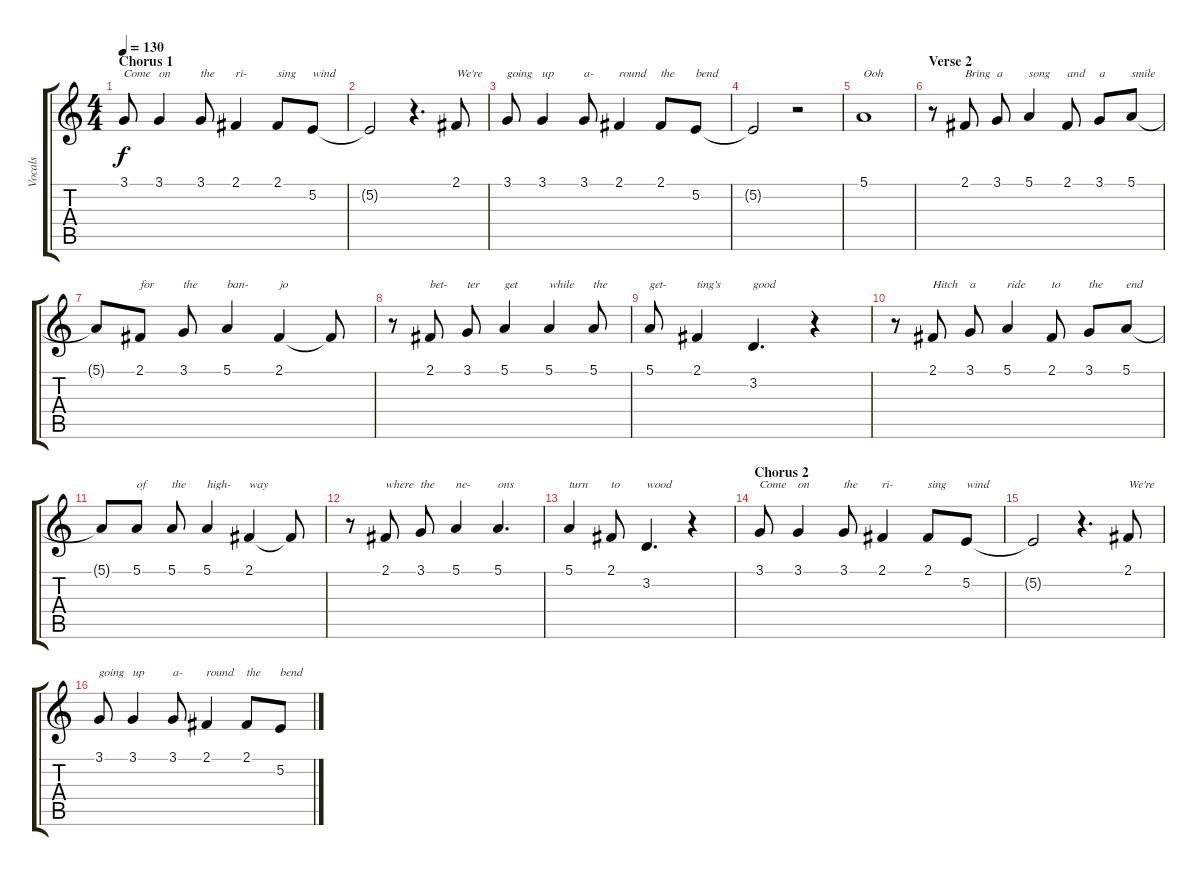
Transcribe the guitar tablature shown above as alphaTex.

\track ("Vocals" "Vocals") {instrument lead3calliope}
\staff {score tabs}
\tuning (E4 B3 G3 D3 A2 E2) {hide}
\ts (4 4)
\section ("" "Chorus 1")
\tempo 130
\clef g2
\ks c
3.1.8{txt "Come" dy f} 3.1.4{txt "on"} 3.1.8{txt "the"} 2.1.4{txt "ri-"} 2.1.8{txt "sing"} 5.2.8{txt "wind"} |
5.2{t}.2 r.4{d} 2.1.8{txt "We're"} |
3.1.8{txt "going"} 3.1.4{txt "up"} 3.1.8{txt "a-"} 2.1.4{txt "round"} 2.1.8{txt "the"} 5.2.8{txt "bend"} |
5.2{t}.2 r.2 |
5.1.1{txt "Ooh"} |
\section ("" "Verse 2")
r.8 2.1.8{txt "Bring"} 3.1.8{txt "a"} 5.1.4{txt "song"} 2.1.8{txt "and"} 3.1.8{txt "a"} 5.1.8{txt "smile"} |
5.1{t}.8 2.1.8{txt "for"} 3.1.8{txt "the"} 5.1.4{txt "ban-"} 2.1.4{txt "jo"} 2.1{t}.8 |
r.8 2.1.8{txt "bet-"} 3.1.8{txt "ter"} 5.1.4{txt "get"} 5.1.4{txt "while"} 5.1.8{txt "the"} |
5.1.8{txt "get-"} 2.1.4{txt "ting's"} 3.2.4{d txt "good"} r.4 |
r.8 2.1.8{txt "Hitch"} 3.1.8{txt "a"} 5.1.4{txt "ride"} 2.1.8{txt "to"} 3.1.8{txt "the"} 5.1.8{txt "end"} |
5.1{t}.8 5.1.8{txt "of"} 5.1.8{txt "the"} 5.1.4{txt "high-"} 2.1.4{txt "way"} 2.1{t}.8 |
r.8 2.1.8{txt "where"} 3.1.8{txt "the"} 5.1.4{txt "ne-"} 5.1.4{d txt "ons"} |
5.1.4{txt "turn"} 2.1.8{txt "to"} 3.2.4{d txt "wood"} r.4 |
\section ("" "Chorus 2")
3.1.8{txt "Come"} 3.1.4{txt "on"} 3.1.8{txt "the"} 2.1.4{txt "ri-"} 2.1.8{txt "sing"} 5.2.8{txt "wind"} |
5.2{t}.2 r.4{d} 2.1.8{txt "We're"} |
3.1.8{txt "going"} 3.1.4{txt "up"} 3.1.8{txt "a-"} 2.1.4{txt "round"} 2.1.8{txt "the"} 5.2.8{txt "bend"}
